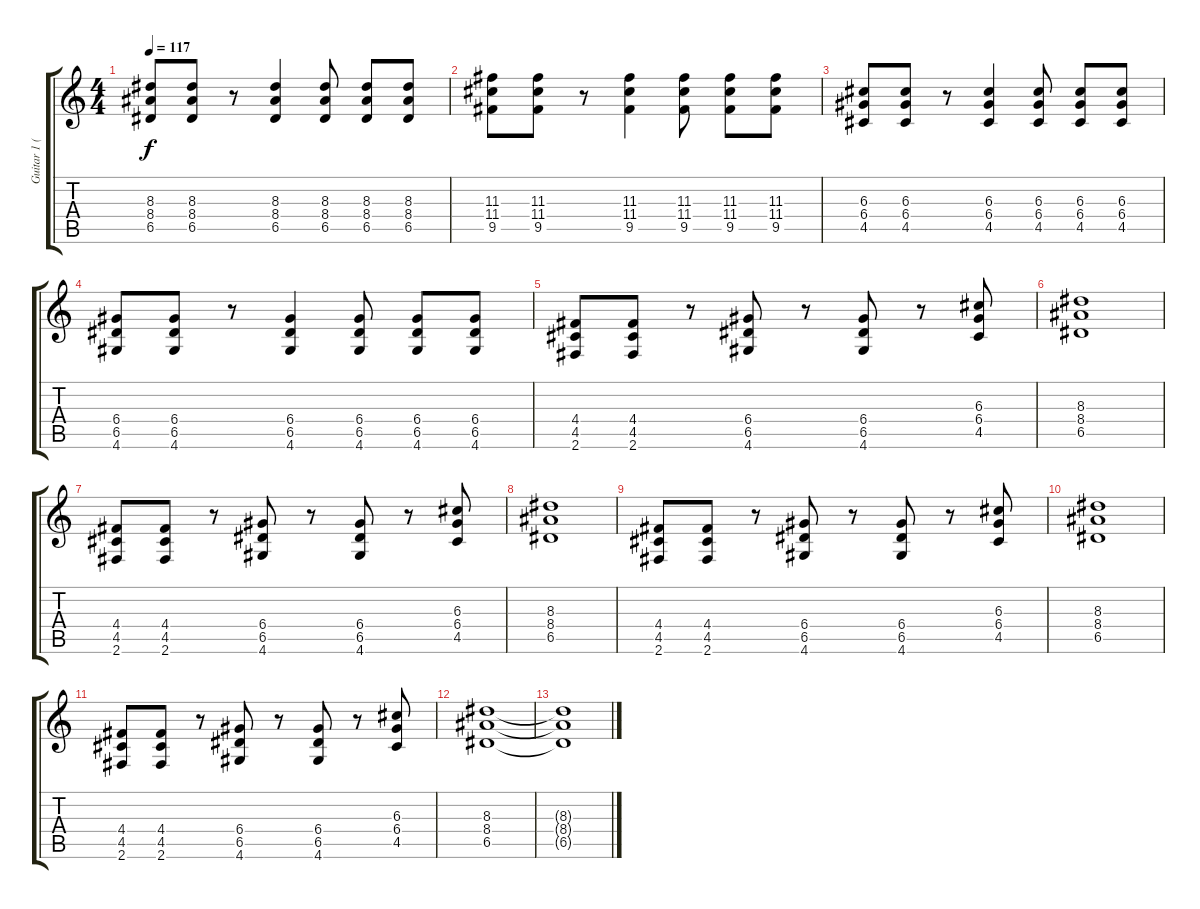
\track ("Guitar 1 (effets)" "Guitar 1 (") {instrument electricguitarclean}
\staff {score tabs}
\tuning (E4 B3 G3 D3 A2 E2) {hide}
\ts (4 4)
\tempo 117
\clef g2
\ks c
(8.3 8.4 6.5).8{dy f instrument distortionguitar} (8.3 8.4 6.5).8 r.8 (8.3 8.4 6.5).4 (8.3 8.4 6.5).8 (8.3 8.4 6.5).8 (8.3 8.4 6.5).8 |
(11.3 11.4 9.5).8 (11.3 11.4 9.5).8 r.8 (11.3 11.4 9.5).4 (11.3 11.4 9.5).8 (11.3 11.4 9.5).8 (11.3 11.4 9.5).8 |
(6.3 6.4 4.5).8 (6.3 6.4 4.5).8 r.8 (6.3 6.4 4.5).4 (6.3 6.4 4.5).8 (6.3 6.4 4.5).8 (6.3 6.4 4.5).8 |
(6.4 6.5 4.6).8 (6.4 6.5 4.6).8 r.8 (6.4 6.5 4.6).4 (6.4 6.5 4.6).8 (6.4 6.5 4.6).8 (6.4 6.5 4.6).8 |
(4.4 4.5 2.6).8 (4.4 4.5 2.6).8 r.8 (6.4 6.5 4.6).8 r.8 (6.4 6.5 4.6).8 r.8 (6.3 6.4 4.5).8 |
(8.3 8.4 6.5).1 |
(4.4 4.5 2.6).8 (4.4 4.5 2.6).8 r.8 (6.4 6.5 4.6).8 r.8 (6.4 6.5 4.6).8 r.8 (6.3 6.4 4.5).8 |
(8.3 8.4 6.5).1 |
(4.4 4.5 2.6).8 (4.4 4.5 2.6).8 r.8 (6.4 6.5 4.6).8 r.8 (6.4 6.5 4.6).8 r.8 (6.3 6.4 4.5).8 |
(8.3 8.4 6.5).1 |
(4.4 4.5 2.6).8 (4.4 4.5 2.6).8 r.8 (6.4 6.5 4.6).8 r.8 (6.4 6.5 4.6).8 r.8 (6.3 6.4 4.5).8 |
(8.3 8.4 6.5).1 |
(8.3{t} 8.4{t} 6.5{t}).1
